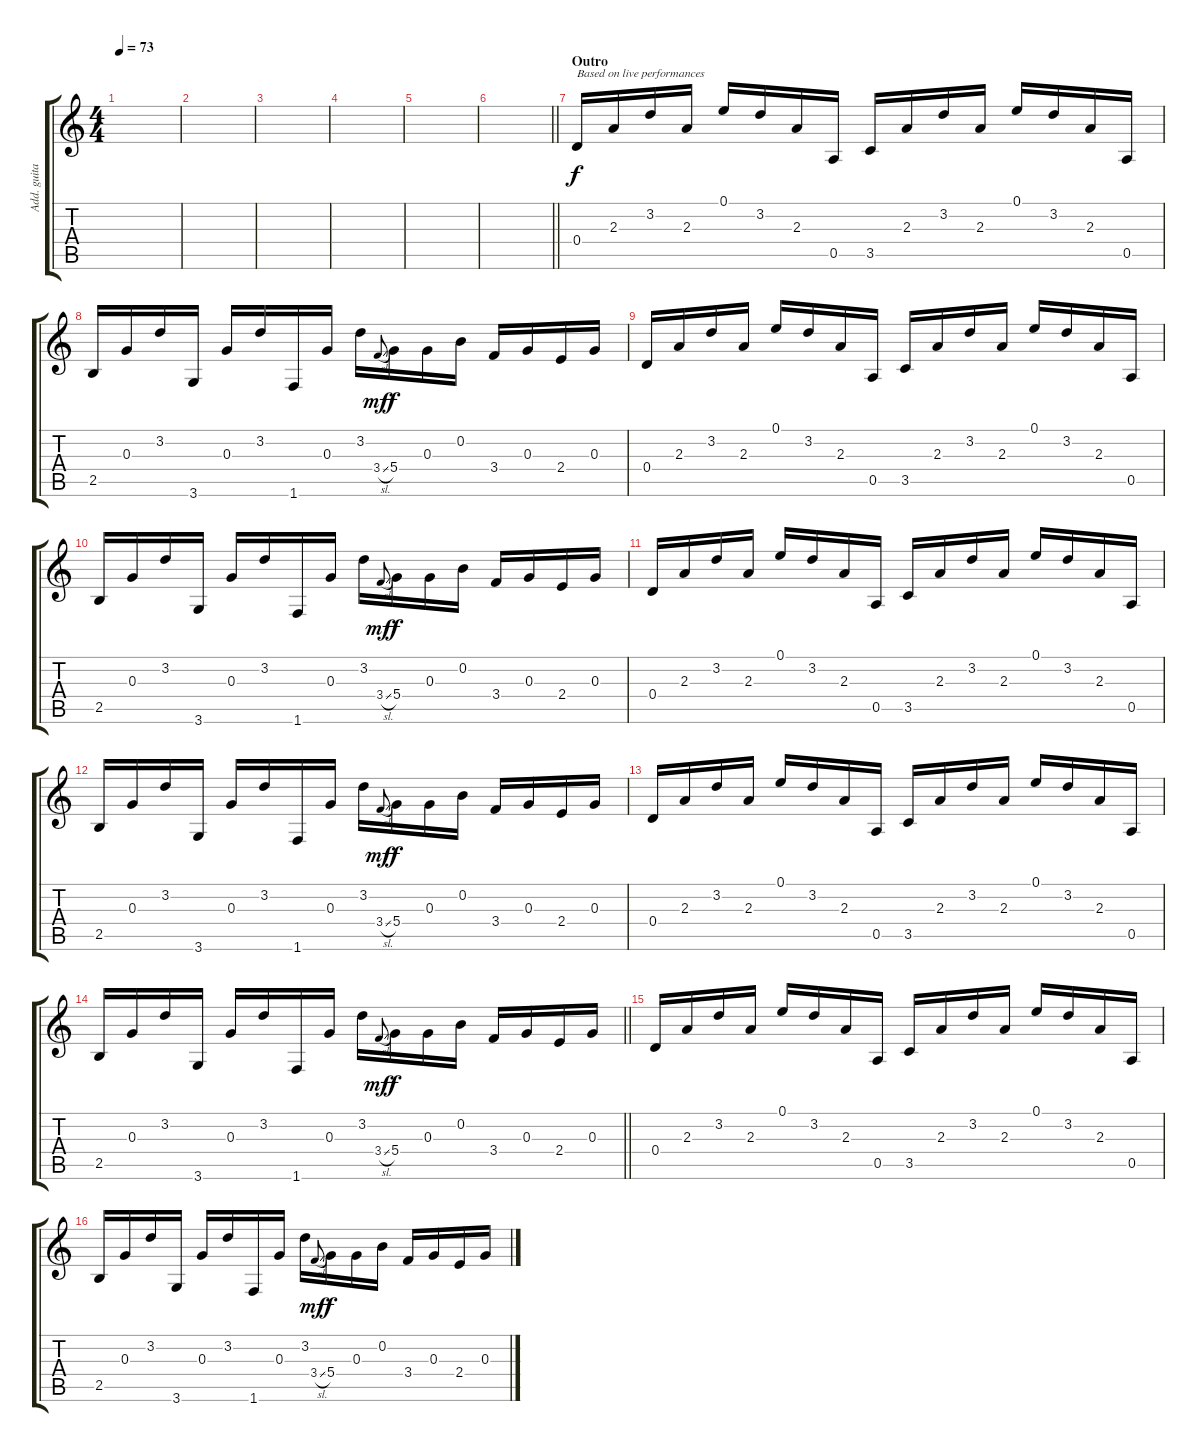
\track ("Add. guitar I" "Add. guita") {instrument electricguitarclean}
\staff {score tabs}
\tuning (E4 B3 G3 D3 A2 E2) {hide}
\ts (4 4)
\tempo 73
\clef g2
\ks c
|
|
|
|
|
\barLineRight lightlight
|
\section ("" "Outro")
0.4.16{txt "Based on live performances" volume 13 instrument acousticguitarsteel} 2.3.16 3.2.16 2.3.16 0.1.16 3.2.16 2.3.16 0.5.16 3.5.16 2.3.16 3.2.16 2.3.16 0.1.16 3.2.16 2.3.16 0.5.16 |
2.5.16 0.3.16 3.2.16 3.6.16 0.3.16 3.2.16 1.6.16 0.3.16 3.2.16 3.4{sl}.8{gr onbeat dy mf} 5.4.16{dy f} 0.3.16 0.2.16 3.4.16 0.3.16 2.4.16 0.3.16 |
0.4.16 2.3.16 3.2.16 2.3.16 0.1.16 3.2.16 2.3.16 0.5.16 3.5.16 2.3.16 3.2.16 2.3.16 0.1.16 3.2.16 2.3.16 0.5.16 |
2.5.16 0.3.16 3.2.16 3.6.16 0.3.16 3.2.16 1.6.16 0.3.16 3.2.16 3.4{sl}.8{gr onbeat dy mf} 5.4.16{dy f} 0.3.16 0.2.16 3.4.16 0.3.16 2.4.16 0.3.16 |
0.4.16 2.3.16 3.2.16 2.3.16 0.1.16 3.2.16 2.3.16 0.5.16 3.5.16 2.3.16 3.2.16 2.3.16 0.1.16 3.2.16 2.3.16 0.5.16 |
2.5.16 0.3.16 3.2.16 3.6.16 0.3.16 3.2.16 1.6.16 0.3.16 3.2.16 3.4{sl}.8{gr onbeat dy mf} 5.4.16{dy f} 0.3.16 0.2.16 3.4.16 0.3.16 2.4.16 0.3.16 |
0.4.16 2.3.16 3.2.16 2.3.16 0.1.16 3.2.16 2.3.16 0.5.16 3.5.16 2.3.16 3.2.16 2.3.16 0.1.16 3.2.16 2.3.16 0.5.16 |
\barLineRight lightlight
2.5.16 0.3.16 3.2.16 3.6.16 0.3.16 3.2.16 1.6.16 0.3.16 3.2.16 3.4{sl}.8{gr onbeat dy mf} 5.4.16{dy f} 0.3.16 0.2.16 3.4.16 0.3.16 2.4.16 0.3.16 |
\section ("" "")
0.4.16 2.3.16 3.2.16 2.3.16 0.1.16 3.2.16 2.3.16 0.5.16 3.5.16 2.3.16 3.2.16 2.3.16 0.1.16 3.2.16 2.3.16 0.5.16 |
2.5.16 0.3.16 3.2.16 3.6.16 0.3.16 3.2.16 1.6.16 0.3.16 3.2.16 3.4{sl}.8{gr onbeat dy mf} 5.4.16{dy f} 0.3.16 0.2.16 3.4.16 0.3.16 2.4.16 0.3.16
